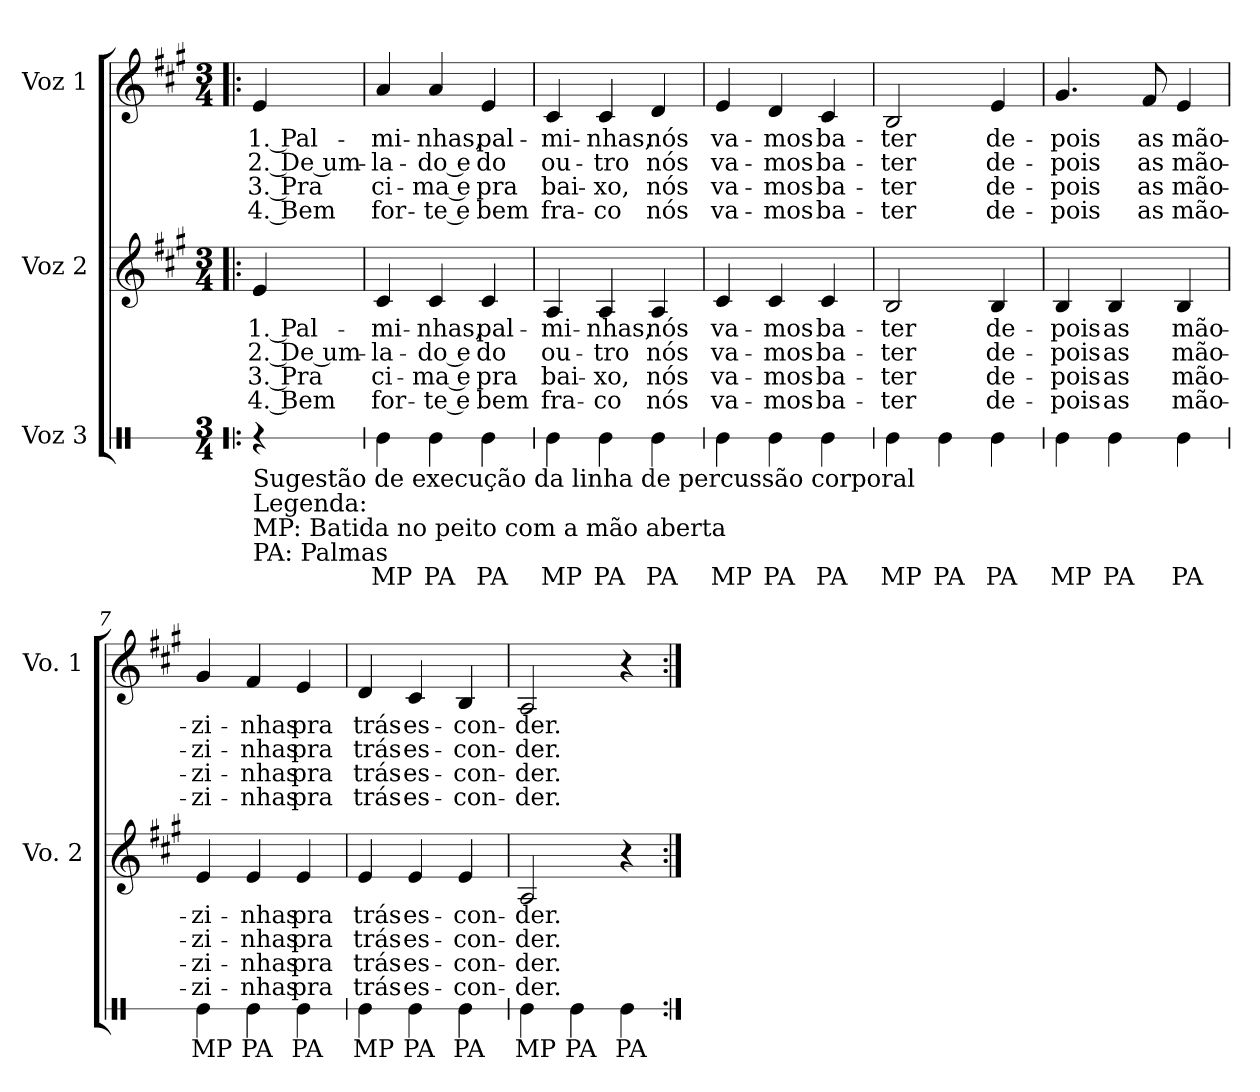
**kern	**text	**kern	**text	**text	**text	**text	**kern	**text	**text	**text	**text
*part3	*part3	*part2	*part2	*part2	*part2	*part2	*part1	*part1	*part1	*part1	*part1
*staff3	*staff3	*staff2	*staff2	*staff2	*staff2	*staff2	*staff1	*staff1	*staff1	*staff1	*staff1
*I"Voz 3	*	*I"Voz 2	*	*	*	*	*I"Voz 1	*	*	*	*
*	*	*I'Vo. 2	*	*	*	*	*I'Vo. 1	*	*	*	*
*stria1	*	*	*	*	*	*	*	*	*	*	*
*clefX	*	*clefG2	*	*	*	*	*clefG2	*	*	*	*
*k[]	*	*k[f#c#g#]	*	*	*	*	*k[f#c#g#]	*	*	*	*
*M3/4	*	*M3/4	*	*	*	*	*M3/4	*	*	*	*
*MM120	*	*MM120	*	*	*	*	*MM120	*	*	*	*
=1!|:	=1!|:	=1!|:	=1!|:	=1!|:	=1!|:	=1!|:	=1!|:	=1!|:	=1!|:	=1!|:	=1!|:
!LO:TX:b:t=Sugestão de execução da linha de percussão corporal	!	!	!	!	!	!	!	!	!	!	!
!LO:TX:b:t=Legenda&colon;	!	!	!	!	!	!	!	!	!	!	!
!LO:TX:b:t=MP&colon; Batida no peito com a mão aberta	!	!	!	!	!	!	!	!	!	!	!
!LO:TX:b:t=PA&colon; Palmas	!	!	!	!	!	!	!	!	!	!	!
!	!	!	!LO:LY:b	!LO:LY:b	!LO:LY:b	!LO:LY:b	!	!LO:LY:b	!LO:LY:b	!LO:LY:b	!LO:LY:b
4r	.	4e/	1. Pal-	2. De um-	3. Pra	4. Bem	4e/	1. Pal-	2. De um-	3. Pra	4. Bem
=2	=2	=2	=2	=2	=2	=2	=2	=2	=2	=2	=2
!	!LO:LY:b	!	!LO:LY:b	!LO:LY:b	!LO:LY:b	!LO:LY:b	!	!LO:LY:b	!LO:LY:b	!LO:LY:b	!LO:LY:b
4Re\	MP	4c#/	-mi-	-la-	ci-	for-	4a/	-mi-	-la-	ci-	for-
!	!LO:LY:b	!	!LO:LY:b	!LO:LY:b	!LO:LY:b	!LO:LY:b	!	!LO:LY:b	!LO:LY:b	!LO:LY:b	!LO:LY:b
4Re\	PA	4c#/	-nhas,	-do e	-ma e	-te e	4a/	-nhas,	-do e	-ma e	-te e
!	!LO:LY:b	!	!LO:LY:b	!LO:LY:b	!LO:LY:b	!LO:LY:b	!	!LO:LY:b	!LO:LY:b	!LO:LY:b	!LO:LY:b
4Re\	PA	4c#/	pal-	do	pra	bem	4e/	pal-	do	pra	bem
=3	=3	=3	=3	=3	=3	=3	=3	=3	=3	=3	=3
!	!LO:LY:b	!	!LO:LY:b	!LO:LY:b	!LO:LY:b	!LO:LY:b	!	!LO:LY:b	!LO:LY:b	!LO:LY:b	!LO:LY:b
4Re\	MP	4A/	-mi-	ou-	bai-	fra-	4c#/	-mi-	ou-	bai-	fra-
!	!LO:LY:b	!	!LO:LY:b	!LO:LY:b	!LO:LY:b	!LO:LY:b	!	!LO:LY:b	!LO:LY:b	!LO:LY:b	!LO:LY:b
4Re\	PA	4A/	-nhas,	-tro	-xo,	-co	4c#/	-nhas,	-tro	-xo,	-co
!	!LO:LY:b	!	!LO:LY:b	!LO:LY:b	!LO:LY:b	!LO:LY:b	!	!LO:LY:b	!LO:LY:b	!LO:LY:b	!LO:LY:b
4Re\	PA	4A/	nós	nós	nós	nós	4d/	nós	nós	nós	nós
=4	=4	=4	=4	=4	=4	=4	=4	=4	=4	=4	=4
!	!LO:LY:b	!	!LO:LY:b	!LO:LY:b	!LO:LY:b	!LO:LY:b	!	!LO:LY:b	!LO:LY:b	!LO:LY:b	!LO:LY:b
4Re\	MP	4c#/	va-	va-	va-	va-	4e/	va-	va-	va-	va-
!	!LO:LY:b	!	!LO:LY:b	!LO:LY:b	!LO:LY:b	!LO:LY:b	!	!LO:LY:b	!LO:LY:b	!LO:LY:b	!LO:LY:b
4Re\	PA	4c#/	-mos	-mos	-mos	-mos	4d/	-mos	-mos	-mos	-mos
!	!LO:LY:b	!	!LO:LY:b	!LO:LY:b	!LO:LY:b	!LO:LY:b	!	!LO:LY:b	!LO:LY:b	!LO:LY:b	!LO:LY:b
4Re\	PA	4c#/	ba-	ba-	ba-	ba-	4c#/	ba-	ba-	ba-	ba-
!!LO:LB:g=z
=5	=5	=5	=5	=5	=5	=5	=5	=5	=5	=5	=5
!	!LO:LY:b	!	!LO:LY:b	!LO:LY:b	!LO:LY:b	!LO:LY:b	!	!LO:LY:b	!LO:LY:b	!LO:LY:b	!LO:LY:b
4Re\	MP	2B/	-ter	-ter	-ter	-ter	2B/	-ter	-ter	-ter	-ter
!	!LO:LY:b	!	!	!	!	!	!	!	!	!	!
4Re\	PA	.	.	.	.	.	.	.	.	.	.
!	!LO:LY:b	!	!LO:LY:b	!LO:LY:b	!LO:LY:b	!LO:LY:b	!	!LO:LY:b	!LO:LY:b	!LO:LY:b	!LO:LY:b
4Re\	PA	4B/	de-	de-	de-	de-	4e/	de-	de-	de-	de-
=6	=6	=6	=6	=6	=6	=6	=6	=6	=6	=6	=6
!	!LO:LY:b	!	!LO:LY:b	!LO:LY:b	!LO:LY:b	!LO:LY:b	!	!LO:LY:b	!LO:LY:b	!LO:LY:b	!LO:LY:b
4Re\	MP	4B/	-pois	-pois	-pois	-pois	4.g#/	-pois	-pois	-pois	-pois
!	!LO:LY:b	!	!LO:LY:b	!LO:LY:b	!LO:LY:b	!LO:LY:b	!	!	!	!	!
4Re\	PA	4B/	as	as	as	as	.	.	.	.	.
!	!	!	!	!	!	!	!	!LO:LY:b	!LO:LY:b	!LO:LY:b	!LO:LY:b
.	.	.	.	.	.	.	8f#/	as	as	as	as
!	!LO:LY:b	!	!LO:LY:b	!LO:LY:b	!LO:LY:b	!LO:LY:b	!	!LO:LY:b	!LO:LY:b	!LO:LY:b	!LO:LY:b
4Re\	PA	4B/	mão-	mão-	mão-	mão-	4e/	mão-	mão-	mão-	mão-
=7	=7	=7	=7	=7	=7	=7	=7	=7	=7	=7	=7
!	!LO:LY:b	!	!LO:LY:b	!LO:LY:b	!LO:LY:b	!LO:LY:b	!	!LO:LY:b	!LO:LY:b	!LO:LY:b	!LO:LY:b
4Re\	MP	4e/	-zi-	-zi-	-zi-	-zi-	4g#/	-zi-	-zi-	-zi-	-zi-
!	!LO:LY:b	!	!LO:LY:b	!LO:LY:b	!LO:LY:b	!LO:LY:b	!	!LO:LY:b	!LO:LY:b	!LO:LY:b	!LO:LY:b
4Re\	PA	4e/	-nhas	-nhas	-nhas	-nhas	4f#/	-nhas	-nhas	-nhas	-nhas
!	!LO:LY:b	!	!LO:LY:b	!LO:LY:b	!LO:LY:b	!LO:LY:b	!	!LO:LY:b	!LO:LY:b	!LO:LY:b	!LO:LY:b
4Re\	PA	4e/	pra	pra	pra	pra	4e/	pra	pra	pra	pra
=8	=8	=8	=8	=8	=8	=8	=8	=8	=8	=8	=8
!	!LO:LY:b	!	!LO:LY:b	!LO:LY:b	!LO:LY:b	!LO:LY:b	!	!LO:LY:b	!LO:LY:b	!LO:LY:b	!LO:LY:b
4Re\	MP	4e/	trás	trás	trás	trás	4d/	trás	trás	trás	trás
!	!LO:LY:b	!	!LO:LY:b	!LO:LY:b	!LO:LY:b	!LO:LY:b	!	!LO:LY:b	!LO:LY:b	!LO:LY:b	!LO:LY:b
4Re\	PA	4e/	es-	es-	es-	es-	4c#/	es-	es-	es-	es-
!	!LO:LY:b	!	!LO:LY:b	!LO:LY:b	!LO:LY:b	!LO:LY:b	!	!LO:LY:b	!LO:LY:b	!LO:LY:b	!LO:LY:b
4Re\	PA	4e/	-con-	-con-	-con-	-con-	4B/	-con-	-con-	-con-	-con-
=9	=9	=9	=9	=9	=9	=9	=9	=9	=9	=9	=9
!	!LO:LY:b	!	!LO:LY:b	!LO:LY:b	!LO:LY:b	!LO:LY:b	!	!LO:LY:b	!LO:LY:b	!LO:LY:b	!LO:LY:b
4Re\	MP	2A/	-der.	-der.	-der.	-der.	2A/	-der.	-der.	-der.	-der.
!	!LO:LY:b	!	!	!	!	!	!	!	!	!	!
4Re\	PA	.	.	.	.	.	.	.	.	.	.
!	!LO:LY:b	!	!	!	!	!	!	!	!	!	!
4Re\	PA	4r	.	.	.	.	4r	.	.	.	.
=:|!	=:|!	=:|!	=:|!	=:|!	=:|!	=:|!	=:|!	=:|!	=:|!	=:|!	=:|!
*-	*-	*-	*-	*-	*-	*-	*-	*-	*-	*-	*-
